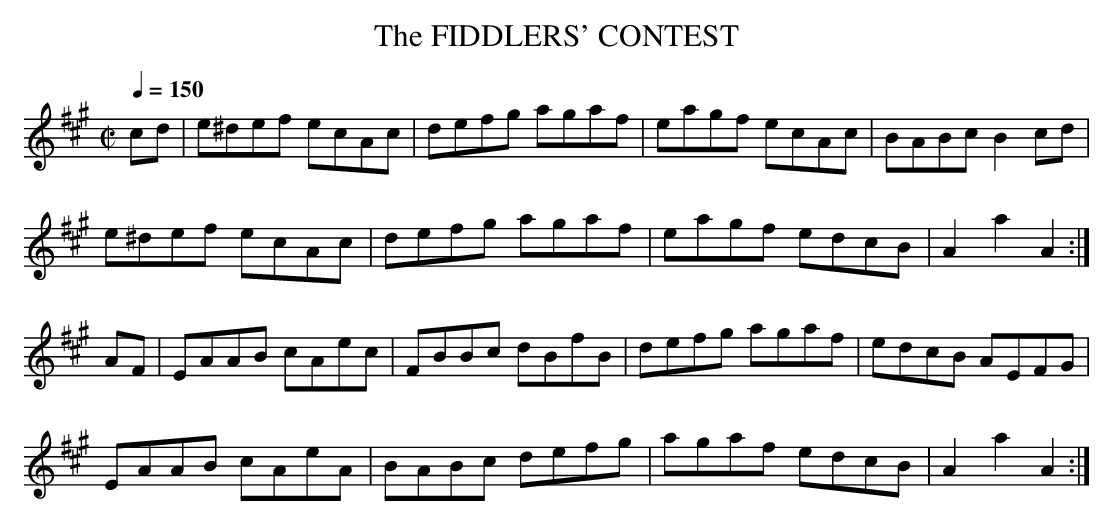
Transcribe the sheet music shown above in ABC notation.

X:1
T:FIDDLERS' CONTEST, The
Q:1/4=150
M:C|
L:1/8
K:A
cd|e^def ecAc|defg agaf|eagf ecAc|BABc B2cd|
e^def ecAc|defg agaf|eagf edcB|A2a2A2:|
AF|EAAB cAec|FBBc dBfB|defg agaf|edcB AEFG|
EAAB cAeA|BABc defg|agaf edcB|A2a2A2:|
